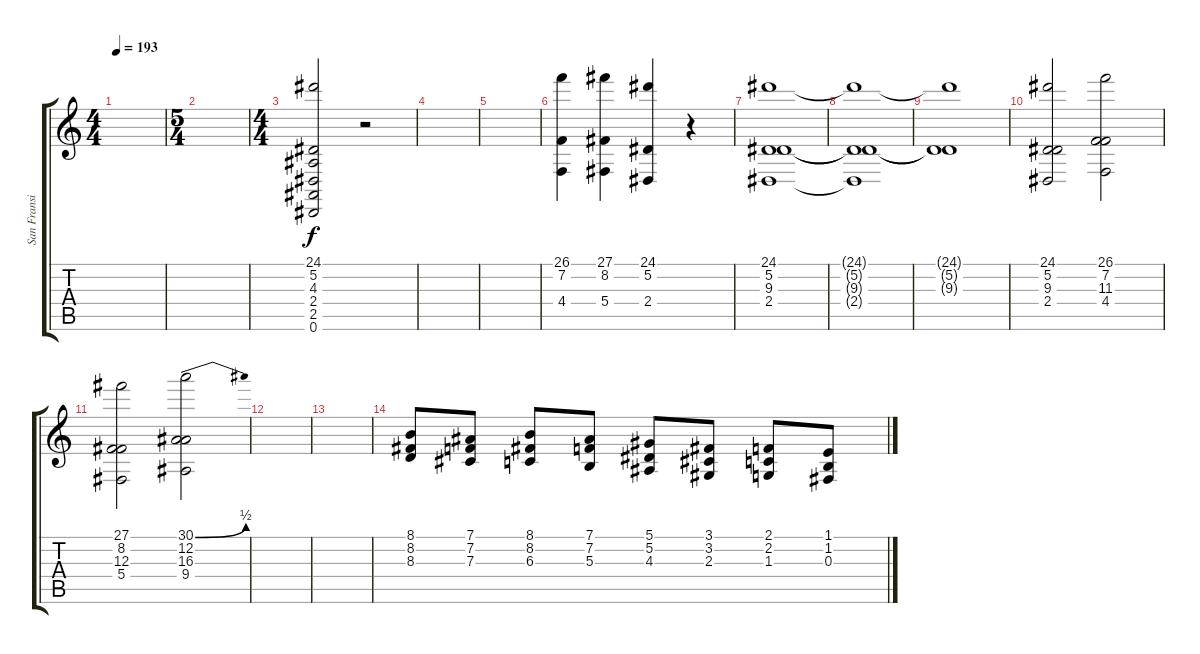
\track ("San Fransisco String Ensemble" "San Fransi") {instrument stringensemble1}
\staff {score tabs}
\tuning (Eb4 Bb3 Gb3 Db3 Ab2 Eb2) {hide}
\ts (4 4)
\tempo 193
\clef g2
\ks c
|
\ts (5 4)
|
\ts (4 4)
(24.1 5.2 4.3 2.4 2.5 0.6).2 r.2 |
|
|
(26.1 7.2 4.4).4 (27.1 8.2 5.4).4 (24.1 5.2 2.4).4 r.4 |
(24.1 5.2 9.3 2.4).1 |
(24.1{t} 5.2{t} 9.3{t} 2.4{t}).1 |
(24.1{t} 5.2{t} 9.3{t}).1 |
(24.1 5.2 9.3 2.4).2 (26.1 7.2 11.3 4.4).2 |
(27.1 8.2 12.3 5.4).2 (30.1{be (bend 0 0 60 2)} 12.2 16.3 9.4).2 |
|
|
(8.1 8.2 8.3).8 (7.1 7.2 7.3).8 (8.1 8.2 6.3).8 (7.1 7.2 5.3).8 (5.1 5.2 4.3).8 (3.1 3.2 2.3).8 (2.1 2.2 1.3).8 (1.1 1.2 0.3).8
